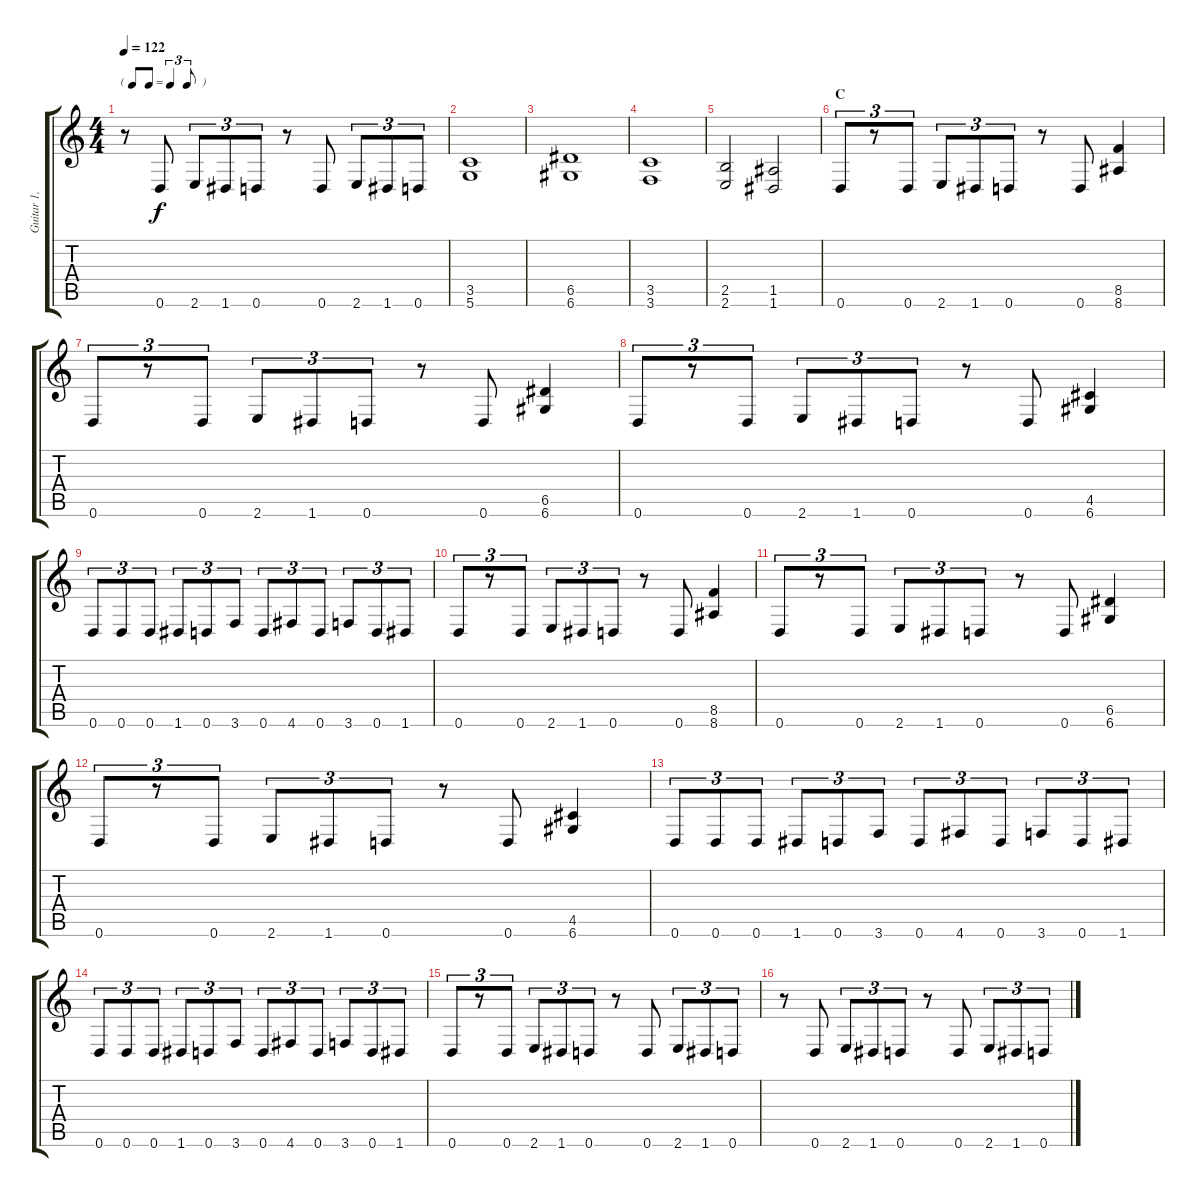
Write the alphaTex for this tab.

\track ("Guitar 1, Dime" "Guitar 1, ") {instrument overdrivenguitar}
\staff {score tabs}
\tuning (E4 B3 G3 D3 A2 D2) {hide}
\ts (4 4)
\tf triplet8th
\tempo 122
\clef g2
\ks c
r.8{dy f} 0.6.8 2.6.8{tu (3 2)} 1.6.8{tu (3 2)} 0.6.8{tu (3 2)} r.8 0.6.8 2.6.8{tu (3 2)} 1.6.8{tu (3 2)} 0.6.8{tu (3 2)} |
(3.5 5.6).1 |
(6.5 6.6).1 |
(3.5 3.6).1 |
(2.5 2.6).2 (1.5 1.6).2 |
\section ("" "C")
0.6.8{tu (3 2)} r.8{tu (3 2)} 0.6.8{tu (3 2)} 2.6.8{tu (3 2)} 1.6.8{tu (3 2)} 0.6.8{tu (3 2)} r.8 0.6.8 (8.5 8.6).4 |
0.6.8{tu (3 2)} r.8{tu (3 2)} 0.6.8{tu (3 2)} 2.6.8{tu (3 2)} 1.6.8{tu (3 2)} 0.6.8{tu (3 2)} r.8 0.6.8 (6.5 6.6).4 |
0.6.8{tu (3 2)} r.8{tu (3 2)} 0.6.8{tu (3 2)} 2.6.8{tu (3 2)} 1.6.8{tu (3 2)} 0.6.8{tu (3 2)} r.8 0.6.8 (4.5 6.6).4 |
0.6.8{tu (3 2)} 0.6.8{tu (3 2)} 0.6.8{tu (3 2)} 1.6.8{tu (3 2)} 0.6.8{tu (3 2)} 3.6.8{tu (3 2)} 0.6.8{tu (3 2)} 4.6.8{tu (3 2)} 0.6.8{tu (3 2)} 3.6.8{tu (3 2)} 0.6.8{tu (3 2)} 1.6.8{tu (3 2)} |
0.6.8{tu (3 2)} r.8{tu (3 2)} 0.6.8{tu (3 2)} 2.6.8{tu (3 2)} 1.6.8{tu (3 2)} 0.6.8{tu (3 2)} r.8 0.6.8 (8.5 8.6).4 |
0.6.8{tu (3 2)} r.8{tu (3 2)} 0.6.8{tu (3 2)} 2.6.8{tu (3 2)} 1.6.8{tu (3 2)} 0.6.8{tu (3 2)} r.8 0.6.8 (6.5 6.6).4 |
0.6.8{tu (3 2)} r.8{tu (3 2)} 0.6.8{tu (3 2)} 2.6.8{tu (3 2)} 1.6.8{tu (3 2)} 0.6.8{tu (3 2)} r.8 0.6.8 (4.5 6.6).4 |
0.6.8{tu (3 2)} 0.6.8{tu (3 2)} 0.6.8{tu (3 2)} 1.6.8{tu (3 2)} 0.6.8{tu (3 2)} 3.6.8{tu (3 2)} 0.6.8{tu (3 2)} 4.6.8{tu (3 2)} 0.6.8{tu (3 2)} 3.6.8{tu (3 2)} 0.6.8{tu (3 2)} 1.6.8{tu (3 2)} |
0.6.8{tu (3 2)} 0.6.8{tu (3 2)} 0.6.8{tu (3 2)} 1.6.8{tu (3 2)} 0.6.8{tu (3 2)} 3.6.8{tu (3 2)} 0.6.8{tu (3 2)} 4.6.8{tu (3 2)} 0.6.8{tu (3 2)} 3.6.8{tu (3 2)} 0.6.8{tu (3 2)} 1.6.8{tu (3 2)} |
0.6.8{tu (3 2)} r.8{tu (3 2)} 0.6.8{tu (3 2)} 2.6.8{tu (3 2)} 1.6.8{tu (3 2)} 0.6.8{tu (3 2)} r.8 0.6.8 2.6.8{tu (3 2)} 1.6.8{tu (3 2)} 0.6.8{tu (3 2)} |
r.8 0.6.8 2.6.8{tu (3 2)} 1.6.8{tu (3 2)} 0.6.8{tu (3 2)} r.8 0.6.8 2.6.8{tu (3 2)} 1.6.8{tu (3 2)} 0.6.8{tu (3 2)}
